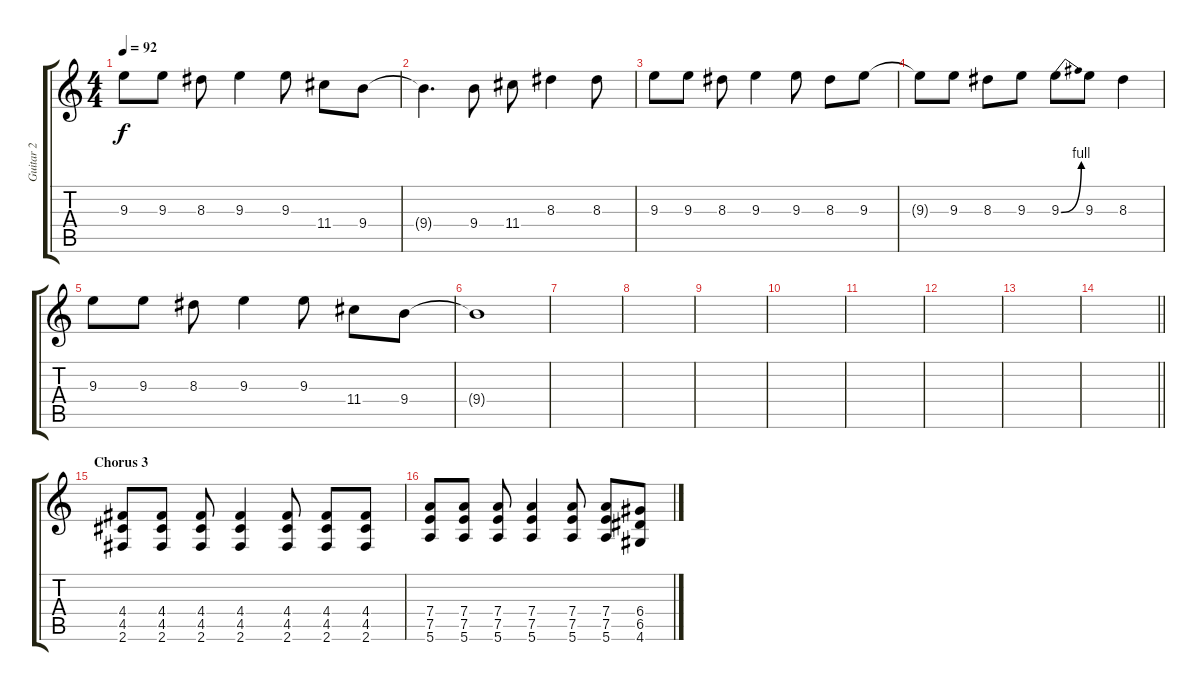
\track ("Guitar 2" "Guitar 2") {instrument distortionguitar}
\staff {score tabs}
\tuning (E4 B3 G3 D3 A2 E2) {hide}
\ts (4 4)
\tempo 92
\clef g2
\ks c
9.3.8{dy f} 9.3.8 8.3.8 9.3.4 9.3.8 11.4.8 9.4.8 |
9.4{t}.4{d} 9.4.8 11.4.8 8.3.4 8.3.8 |
9.3.8{volume 13 instrument overdrivenguitar} 9.3.8 8.3.8 9.3.4 9.3.8 8.3.8 9.3.8 |
9.3{t}.8 9.3.8 8.3.8 9.3.8 9.3{be (bend 0 0 60 4)}.8 9.3.8 8.3.4 |
9.3.8 9.3.8 8.3.8 9.3.4 9.3.8 11.4.8 9.4.8 |
9.4{t}.1 |
|
|
|
|
|
|
|
\barLineRight lightlight
|
\section ("" "Chorus 3")
(4.4 4.5 2.6).8{volume 9} (4.4 4.5 2.6).8 (4.4 4.5 2.6).8 (4.4 4.5 2.6).4 (4.4 4.5 2.6).8 (4.4 4.5 2.6).8 (4.4 4.5 2.6).8 |
(7.4 7.5 5.6).8 (7.4 7.5 5.6).8 (7.4 7.5 5.6).8 (7.4 7.5 5.6).4 (7.4 7.5 5.6).8 (7.4 7.5 5.6).8 (6.4 6.5 4.6).8
